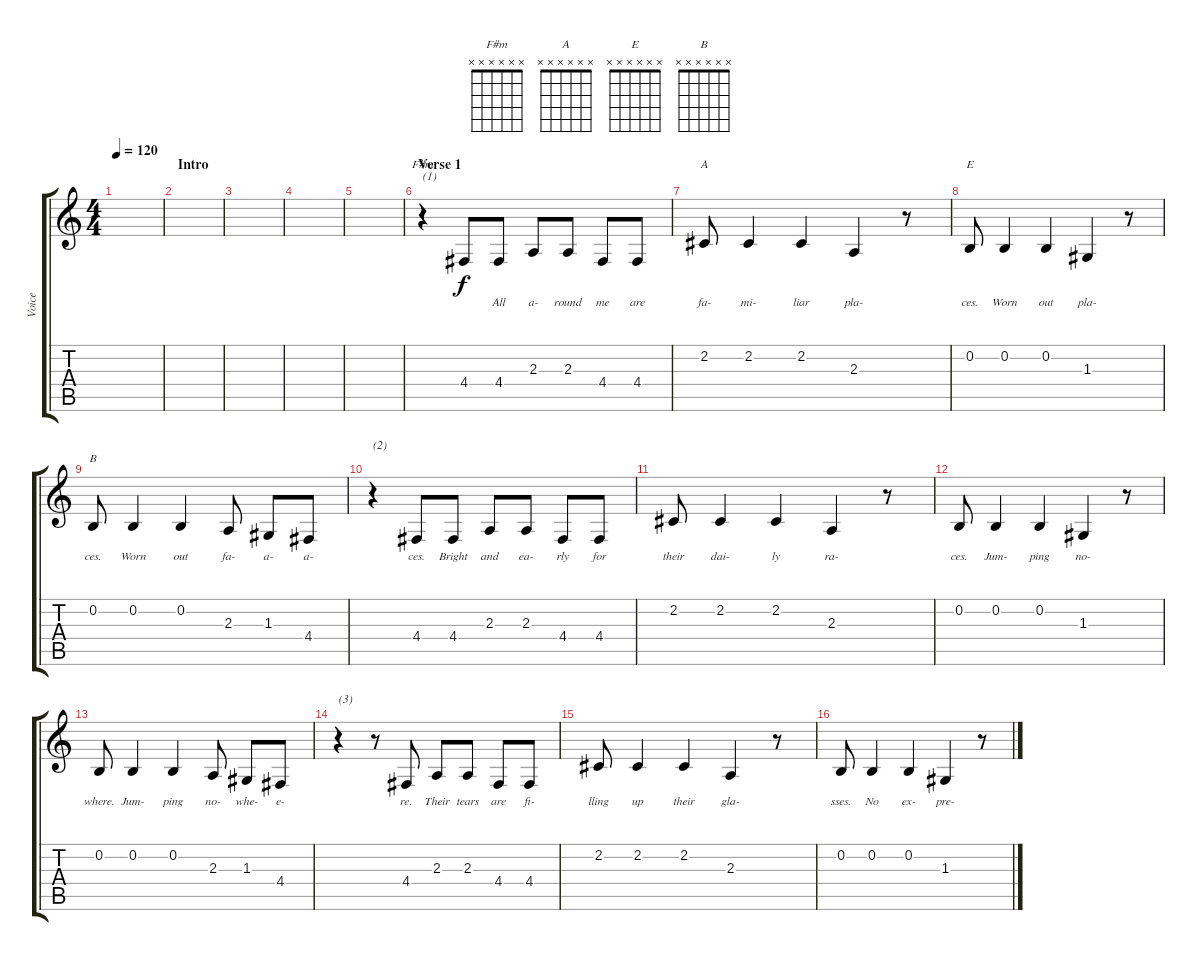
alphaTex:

\track ("Voice" "Voice") {instrument clarinet}
\staff {score tabs}
\tuning (E4 B3 G3 D3 A2 E2) {hide}
\chord ("F#m" x x x x x x)
\chord ("A" x x x x x x)
\chord ("E" x x x x x x)
\chord ("B" x x x x x x)
\ts (4 4)
\tempo 120
\clef g2
\ks c
|
\section ("" "Intro")
|
|
|
|
\section ("" "Verse 1")
r.4{ch "F#m" txt "(1)"} 4.4.8{lyrics (0 "") lyrics (1 "") lyrics (2 "") lyrics (3 "") lyrics (4 "")} 4.4.8{lyrics (0 "All") lyrics (1 "") lyrics (2 "") lyrics (3 "") lyrics (4 "")} 2.3.8{lyrics (0 "a-") lyrics (1 "") lyrics (2 "") lyrics (3 "") lyrics (4 "")} 2.3.8{lyrics (0 "round") lyrics (1 "") lyrics (2 "") lyrics (3 "") lyrics (4 "")} 4.4.8{lyrics (0 "me") lyrics (1 "") lyrics (2 "") lyrics (3 "") lyrics (4 "")} 4.4.8{lyrics (0 "are") lyrics (1 "") lyrics (2 "") lyrics (3 "") lyrics (4 "")} |
2.2.8{ch "A" lyrics (0 "fa-") lyrics (1 "") lyrics (2 "") lyrics (3 "") lyrics (4 "")} 2.2.4{lyrics (0 "mi-") lyrics (1 "") lyrics (2 "") lyrics (3 "") lyrics (4 "")} 2.2.4{lyrics (0 "liar") lyrics (1 "") lyrics (2 "") lyrics (3 "") lyrics (4 "")} 2.3.4{lyrics (0 "pla-") lyrics (1 "") lyrics (2 "") lyrics (3 "") lyrics (4 "")} r.8 |
0.2.8{ch "E" lyrics (0 "ces.") lyrics (1 "") lyrics (2 "") lyrics (3 "") lyrics (4 "")} 0.2.4{lyrics (0 "Worn") lyrics (1 "") lyrics (2 "") lyrics (3 "") lyrics (4 "")} 0.2.4{lyrics (0 "out") lyrics (1 "") lyrics (2 "") lyrics (3 "") lyrics (4 "")} 1.3.4{lyrics (0 "pla-") lyrics (1 "") lyrics (2 "") lyrics (3 "") lyrics (4 "")} r.8 |
0.2.8{ch "B" lyrics (0 "ces.") lyrics (1 "") lyrics (2 "") lyrics (3 "") lyrics (4 "")} 0.2.4{lyrics (0 "Worn") lyrics (1 "") lyrics (2 "") lyrics (3 "") lyrics (4 "")} 0.2.4{lyrics (0 "out") lyrics (1 "") lyrics (2 "") lyrics (3 "") lyrics (4 "")} 2.3.8{lyrics (0 "fa-") lyrics (1 "") lyrics (2 "") lyrics (3 "") lyrics (4 "")} 1.3.8{lyrics (0 "a-") lyrics (1 "") lyrics (2 "") lyrics (3 "") lyrics (4 "")} 4.4.8{lyrics (0 "a-") lyrics (1 "") lyrics (2 "") lyrics (3 "") lyrics (4 "")} |
r.4{txt "(2)"} 4.4.8{lyrics (0 "ces.") lyrics (1 "") lyrics (2 "") lyrics (3 "") lyrics (4 "")} 4.4.8{lyrics (0 "Bright") lyrics (1 "") lyrics (2 "") lyrics (3 "") lyrics (4 "")} 2.3.8{lyrics (0 "and") lyrics (1 "") lyrics (2 "") lyrics (3 "") lyrics (4 "")} 2.3.8{lyrics (0 "ea-") lyrics (1 "") lyrics (2 "") lyrics (3 "") lyrics (4 "")} 4.4.8{lyrics (0 "rly") lyrics (1 "") lyrics (2 "") lyrics (3 "") lyrics (4 "")} 4.4.8{lyrics (0 "for") lyrics (1 "") lyrics (2 "") lyrics (3 "") lyrics (4 "")} |
2.2.8{lyrics (0 "their") lyrics (1 "") lyrics (2 "") lyrics (3 "") lyrics (4 "")} 2.2.4{lyrics (0 "dai-") lyrics (1 "") lyrics (2 "") lyrics (3 "") lyrics (4 "")} 2.2.4{lyrics (0 "ly") lyrics (1 "") lyrics (2 "") lyrics (3 "") lyrics (4 "")} 2.3.4{lyrics (0 "ra-") lyrics (1 "") lyrics (2 "") lyrics (3 "") lyrics (4 "")} r.8 |
0.2.8{lyrics (0 "ces.") lyrics (1 "") lyrics (2 "") lyrics (3 "") lyrics (4 "")} 0.2.4{lyrics (0 "Jum-") lyrics (1 "") lyrics (2 "") lyrics (3 "") lyrics (4 "")} 0.2.4{lyrics (0 "ping") lyrics (1 "") lyrics (2 "") lyrics (3 "") lyrics (4 "")} 1.3.4{lyrics (0 "no-") lyrics (1 "") lyrics (2 "") lyrics (3 "") lyrics (4 "")} r.8 |
0.2.8{lyrics (0 "where.") lyrics (1 "") lyrics (2 "") lyrics (3 "") lyrics (4 "")} 0.2.4{lyrics (0 "Jum-") lyrics (1 "") lyrics (2 "") lyrics (3 "") lyrics (4 "")} 0.2.4{lyrics (0 "ping") lyrics (1 "") lyrics (2 "") lyrics (3 "") lyrics (4 "")} 2.3.8{lyrics (0 "no-") lyrics (1 "") lyrics (2 "") lyrics (3 "") lyrics (4 "")} 1.3.8{lyrics (0 "whe-") lyrics (1 "") lyrics (2 "") lyrics (3 "") lyrics (4 "")} 4.4.8{lyrics (0 "e-") lyrics (1 "") lyrics (2 "") lyrics (3 "") lyrics (4 "")} |
r.4{txt "(3)"} r.8 4.4.8{lyrics (0 "re.") lyrics (1 "") lyrics (2 "") lyrics (3 "") lyrics (4 "")} 2.3.8{lyrics (0 "Their") lyrics (1 "") lyrics (2 "") lyrics (3 "") lyrics (4 "")} 2.3.8{lyrics (0 "tears") lyrics (1 "") lyrics (2 "") lyrics (3 "") lyrics (4 "")} 4.4.8{lyrics (0 "are") lyrics (1 "") lyrics (2 "") lyrics (3 "") lyrics (4 "")} 4.4.8{lyrics (0 "fi-") lyrics (1 "") lyrics (2 "") lyrics (3 "") lyrics (4 "")} |
2.2.8{lyrics (0 "lling") lyrics (1 "") lyrics (2 "") lyrics (3 "") lyrics (4 "")} 2.2.4{lyrics (0 "up") lyrics (1 "") lyrics (2 "") lyrics (3 "") lyrics (4 "")} 2.2.4{lyrics (0 "their") lyrics (1 "") lyrics (2 "") lyrics (3 "") lyrics (4 "")} 2.3.4{lyrics (0 "gla-") lyrics (1 "") lyrics (2 "") lyrics (3 "") lyrics (4 "")} r.8 |
0.2.8{lyrics (0 "sses.") lyrics (1 "") lyrics (2 "") lyrics (3 "") lyrics (4 "")} 0.2.4{lyrics (0 "No") lyrics (1 "") lyrics (2 "") lyrics (3 "") lyrics (4 "")} 0.2.4{lyrics (0 "ex-") lyrics (1 "") lyrics (2 "") lyrics (3 "") lyrics (4 "")} 1.3.4{lyrics (0 "pre-") lyrics (1 "") lyrics (2 "") lyrics (3 "") lyrics (4 "")} r.8
